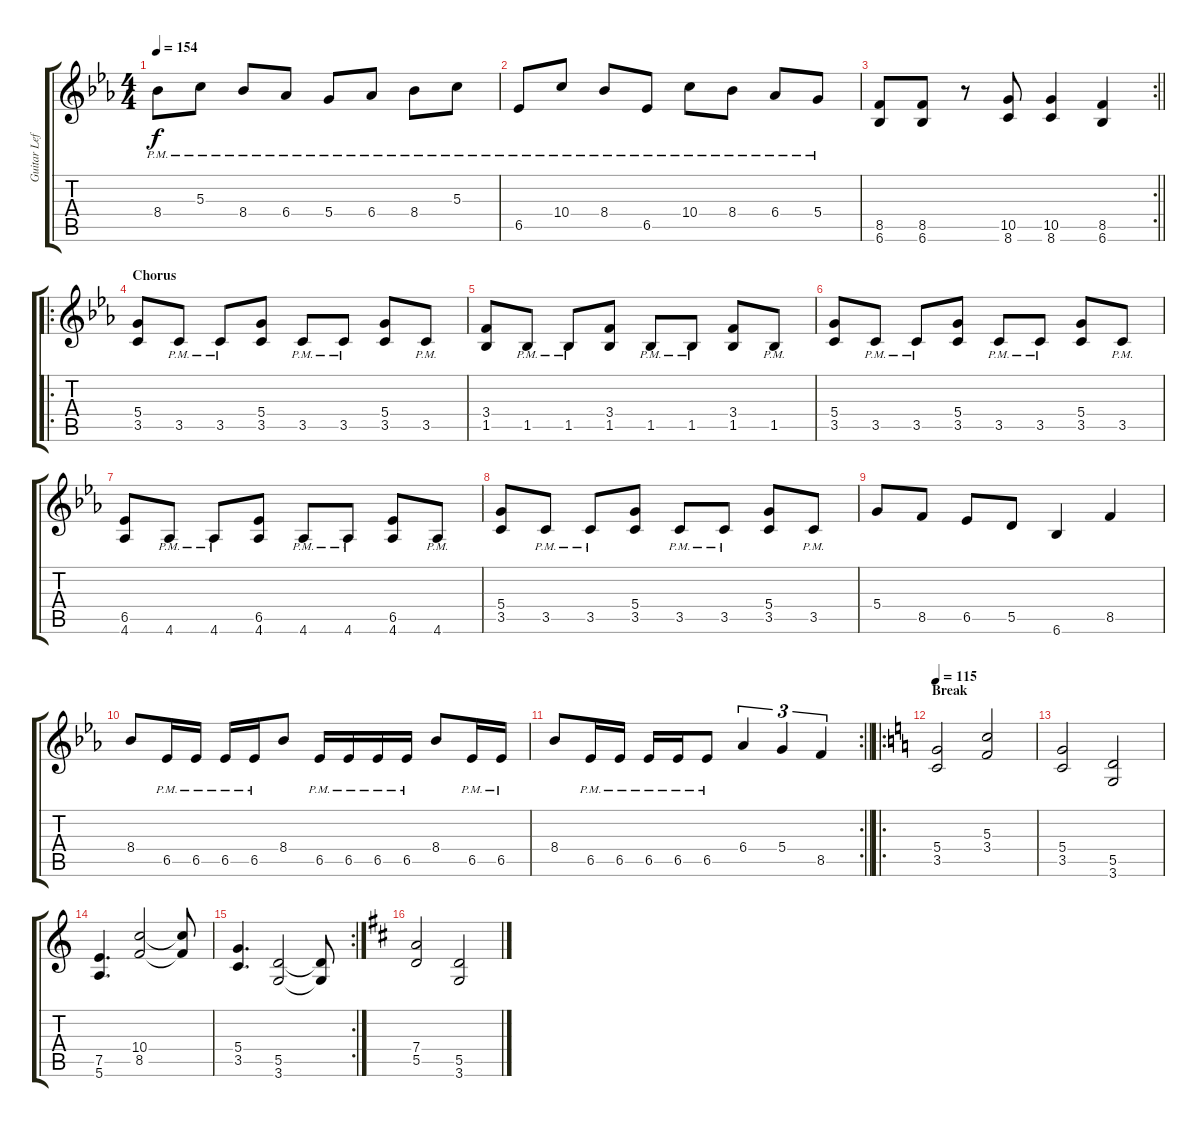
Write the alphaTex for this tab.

\track ("Guitar Left" "Guitar Lef") {instrument distortionguitar}
\staff {score tabs}
\tuning (E4 B3 G3 D3 A2 E2) {hide}
\ts (4 4)
\tempo 154
\clef g2
\ks cminor
8.4{pm}.8{dy f} 5.3{pm}.8 8.4{pm}.8 6.4{pm}.8 5.4{pm}.8 6.4{pm}.8 8.4{pm}.8 5.3{pm}.8 |
6.5{pm}.8 10.4{pm}.8 8.4{pm}.8 6.5{pm}.8 10.4{pm}.8 8.4{pm}.8 6.4{pm}.8 5.4{pm}.8 |
\rc 2
\barLineRight lightlight
(8.5 6.6).8 (8.5 6.6).8 r.8 (10.5 8.6).8 (10.5 8.6).4 (8.5 6.6).4 |
\ro
\section ("" "Chorus")
(5.4 3.5).8 3.5{pm}.8 3.5{pm}.8 (5.4 3.5).8 3.5{pm}.8 3.5{pm}.8 (5.4 3.5).8 3.5{pm}.8 |
(3.4 1.5).8 1.5{pm}.8 1.5{pm}.8 (3.4 1.5).8 1.5{pm}.8 1.5{pm}.8 (3.4 1.5).8 1.5{pm}.8 |
(5.4 3.5).8 3.5{pm}.8 3.5{pm}.8 (5.4 3.5).8 3.5{pm}.8 3.5{pm}.8 (5.4 3.5).8 3.5{pm}.8 |
(6.5 4.6).8 4.6{pm}.8 4.6{pm}.8 (6.5 4.6).8 4.6{pm}.8 4.6{pm}.8 (6.5 4.6).8 4.6{pm}.8 |
(5.4 3.5).8 3.5{pm}.8 3.5{pm}.8 (5.4 3.5).8 3.5{pm}.8 3.5{pm}.8 (5.4 3.5).8 3.5{pm}.8 |
5.4.8 8.5.8 6.5.8 5.5.8 6.6.4 8.5.4 |
8.4.8 6.5{pm}.16 6.5{pm}.16 6.5{pm}.16 6.5{pm}.16 8.4.8 6.5{pm}.16 6.5{pm}.16 6.5{pm}.16 6.5{pm}.16 8.4.8 6.5{pm}.16 6.5{pm}.16 |
\rc 2
\barLineRight lightlight
8.4.8 6.5{pm}.16 6.5{pm}.16 6.5{pm}.16 6.5{pm}.16 6.5{pm}.8 6.4.4{tu (3 2)} 5.4.4{tu (3 2)} 8.5.4{tu (3 2)} |
\ro
\section ("" "Break")
\tempo 115
\ks c
(5.4 3.5).2 (5.3 3.4).2 |
(5.4 3.5).2 (5.5 3.6).2 |
(7.5 5.6).4{d} (10.4 8.5).2 (10.4{t} 8.5{t}).8 |
\rc 2
(5.4 3.5).4{d} (5.5 3.6).2 (5.5{t} 3.6{t}).8 |
\ks d
(7.4 5.5).2 (5.5 3.6).2
